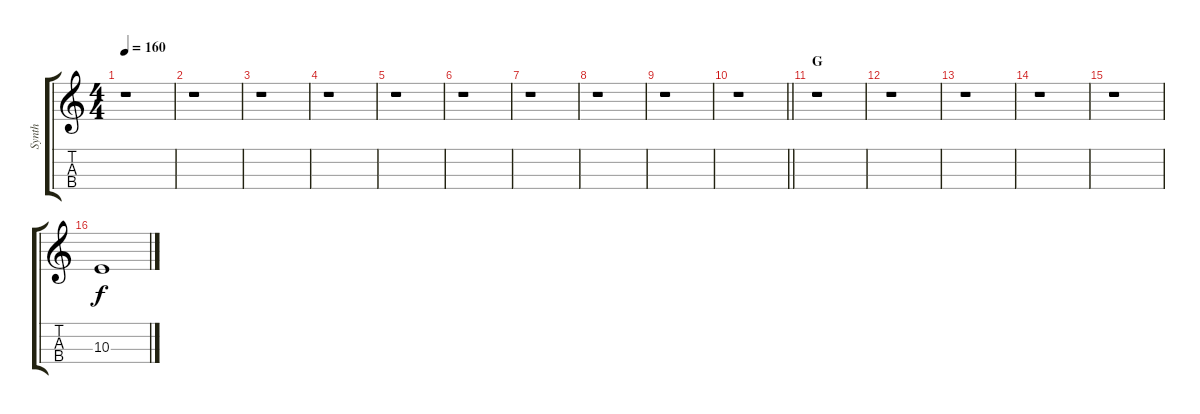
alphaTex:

\track ("Synth" "Synth") {instrument synthbrass1}
\staff {score tabs}
\tuning (Eb4 Bb3 Gb3 Db3) {hide}
\ts (4 4)
\tempo 160
\clef g2
\ks c
r.1{dy f} |
r.1 |
r.1 |
r.1 |
r.1 |
r.1 |
r.1 |
r.1 |
r.1 |
\barLineRight lightlight
r.1 |
\section ("" "G")
r.1 |
r.1 |
r.1 |
r.1 |
r.1{volume 9} |
10.3.1
